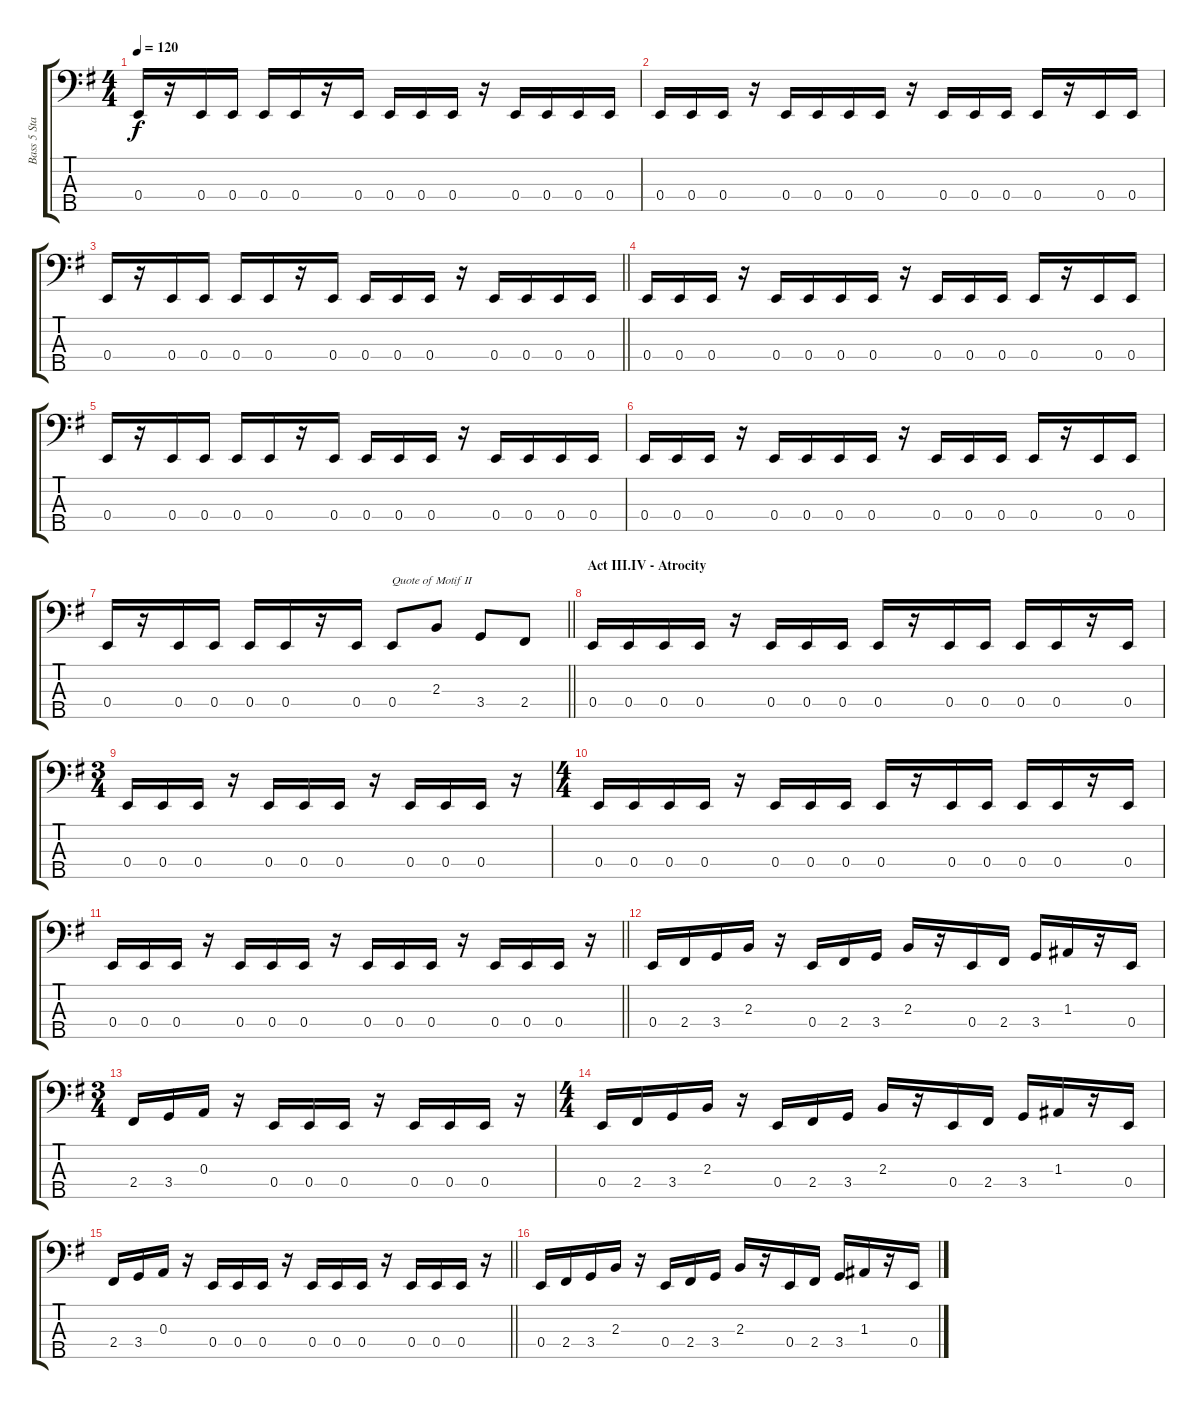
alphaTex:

\track ("Bass 5 Standard" "Bass 5 Sta") {instrument electricbassfinger}
\staff {score tabs}
\tuning (G2 D2 A1 E1 B0) {hide}
\ts (4 4)
\tempo 120
\clef f4
\ks eminor
0.4.16{dy f} r.16 0.4.16 0.4.16 0.4.16 0.4.16 r.16 0.4.16 0.4.16 0.4.16 0.4.16 r.16 0.4.16 0.4.16 0.4.16 0.4.16 |
0.4.16 0.4.16 0.4.16 r.16 0.4.16 0.4.16 0.4.16 0.4.16 r.16 0.4.16 0.4.16 0.4.16 0.4.16 r.16 0.4.16 0.4.16 |
\barLineRight lightlight
0.4.16 r.16 0.4.16 0.4.16 0.4.16 0.4.16 r.16 0.4.16 0.4.16 0.4.16 0.4.16 r.16 0.4.16 0.4.16 0.4.16 0.4.16 |
0.4.16 0.4.16 0.4.16 r.16 0.4.16 0.4.16 0.4.16 0.4.16 r.16 0.4.16 0.4.16 0.4.16 0.4.16 r.16 0.4.16 0.4.16 |
0.4.16 r.16 0.4.16 0.4.16 0.4.16 0.4.16 r.16 0.4.16 0.4.16 0.4.16 0.4.16 r.16 0.4.16 0.4.16 0.4.16 0.4.16 |
0.4.16 0.4.16 0.4.16 r.16 0.4.16 0.4.16 0.4.16 0.4.16 r.16 0.4.16 0.4.16 0.4.16 0.4.16 r.16 0.4.16 0.4.16 |
\barLineRight lightlight
0.4.16 r.16 0.4.16 0.4.16 0.4.16 0.4.16 r.16 0.4.16 0.4.8{txt "Quote of Motif II"} 2.3.8 3.4.8 2.4.8 |
\section ("" "Act III.IV - Atrocity")
0.4.16 0.4.16 0.4.16 0.4.16 r.16 0.4.16 0.4.16 0.4.16 0.4.16 r.16 0.4.16 0.4.16 0.4.16 0.4.16 r.16 0.4.16 |
\ts (3 4)
0.4.16 0.4.16 0.4.16 r.16 0.4.16 0.4.16 0.4.16 r.16 0.4.16 0.4.16 0.4.16 r.16 |
\ts (4 4)
0.4.16 0.4.16 0.4.16 0.4.16 r.16 0.4.16 0.4.16 0.4.16 0.4.16 r.16 0.4.16 0.4.16 0.4.16 0.4.16 r.16 0.4.16 |
\barLineRight lightlight
0.4.16 0.4.16 0.4.16 r.16 0.4.16 0.4.16 0.4.16 r.16 0.4.16 0.4.16 0.4.16 r.16 0.4.16 0.4.16 0.4.16 r.16 |
0.4.16 2.4.16 3.4.16 2.3.16 r.16 0.4.16 2.4.16 3.4.16 2.3.16 r.16 0.4.16 2.4.16 3.4.16 1.3.16 r.16 0.4.16 |
\ts (3 4)
2.4.16 3.4.16 0.3.16 r.16 0.4.16 0.4.16 0.4.16 r.16 0.4.16 0.4.16 0.4.16 r.16 |
\ts (4 4)
0.4.16 2.4.16 3.4.16 2.3.16 r.16 0.4.16 2.4.16 3.4.16 2.3.16 r.16 0.4.16 2.4.16 3.4.16 1.3.16 r.16 0.4.16 |
\barLineRight lightlight
2.4.16 3.4.16 0.3.16 r.16 0.4.16 0.4.16 0.4.16 r.16 0.4.16 0.4.16 0.4.16 r.16 0.4.16 0.4.16 0.4.16 r.16 |
0.4.16 2.4.16 3.4.16 2.3.16 r.16 0.4.16 2.4.16 3.4.16 2.3.16 r.16 0.4.16 2.4.16 3.4.16 1.3.16 r.16 0.4.16
